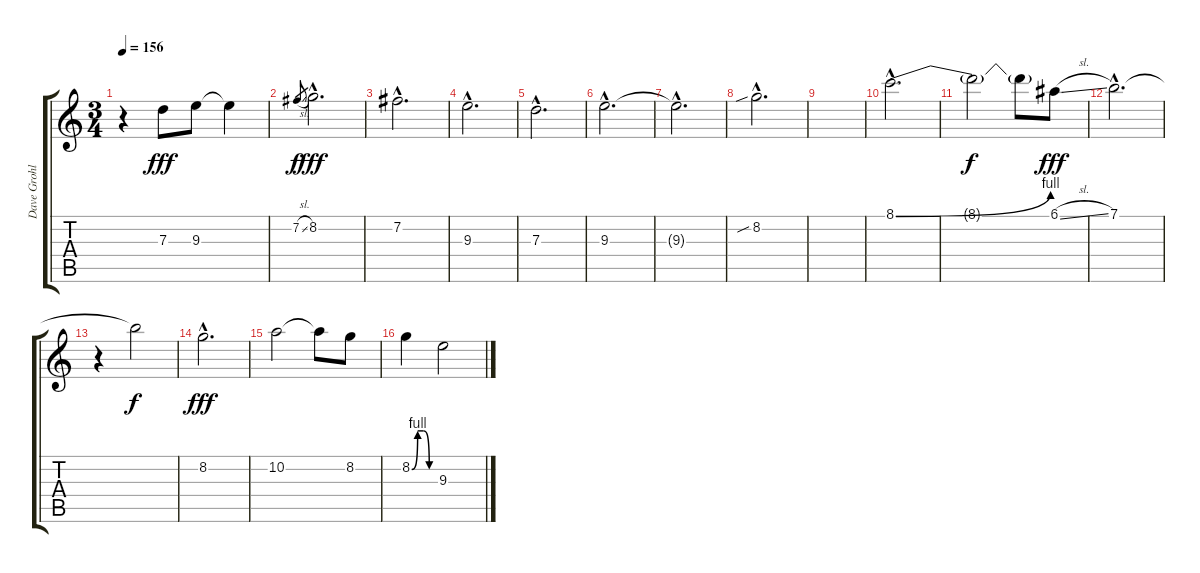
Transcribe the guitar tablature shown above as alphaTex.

\track ("Dave Grohl" "Dave Grohl") {instrument electricguitarjazz}
\staff {score tabs}
\tuning (E4 B3 G3 D3 A2 E2) {hide}
\ts (3 4)
\tempo 156
\clef g2
\ks c
r.4{dy fff} 7.3.8 9.3.8 9.3{t}.4 |
7.2{sl}.8{gr dy f} 8.2{hac}.2{d dy fff} |
7.2{hac}.2{d} |
9.3{hac}.2{d} |
7.3{hac}.2{d} |
9.3{hac}.2{d} |
9.3{hac t}.2{d} |
8.2{sib hac}.2{d} |
|
8.1{be (bend 0 0 60 4) hac}.2{d} |
8.1{t}.2{dy f} 8.1{t}.8 6.1{sl}.8{dy fff} |
7.1{hac}.2{d} |
r.4 7.1{t}.2{dy f} |
8.2{hac}.2{d dy fff} |
10.2.2 10.2{t}.8 8.2.8 |
8.2{be (custom 0 0 15 4 30 4 45 0 60 0)}.4 9.3.2
